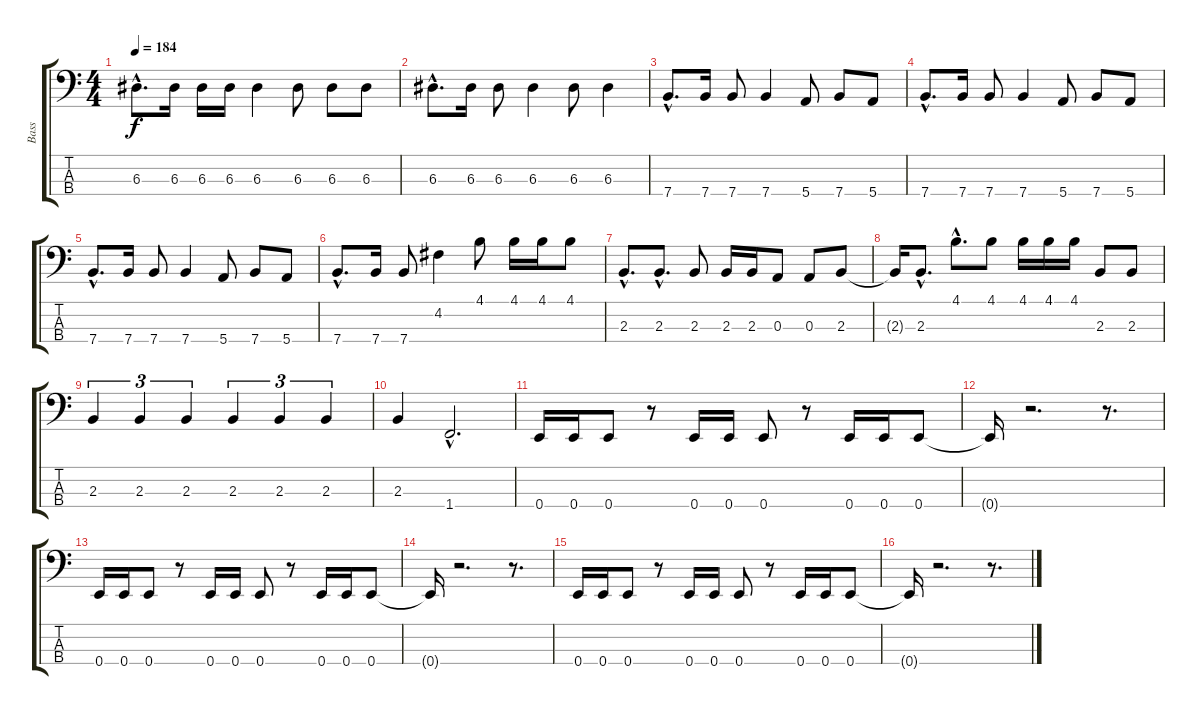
\track ("Bass" "Bass") {instrument electricbassfinger}
\staff {score tabs}
\tuning (G2 D2 A1 E1) {hide}
\ts (4 4)
\tempo 184
\clef f4
\ks c
6.3{hac}.8{d dy f} 6.3.16 6.3.16 6.3.16 6.3.4 6.3.8 6.3.8 6.3.8 |
6.3{hac}.8{d} 6.3.16 6.3.8 6.3.4 6.3.8 6.3.4 |
7.4{hac}.8{d} 7.4.16 7.4.8 7.4.4 5.4.8 7.4.8 5.4.8 |
7.4{hac}.8{d} 7.4.16 7.4.8 7.4.4 5.4.8 7.4.8 5.4.8 |
7.4{hac}.8{d} 7.4.16 7.4.8 7.4.4 5.4.8 7.4.8 5.4.8 |
7.4{hac}.8{d} 7.4.16 7.4.8 4.2.4 4.1.8 4.1.16 4.1.16 4.1.8 |
2.3{hac}.8{d} 2.3{hac}.8{d} 2.3.8 2.3.16 2.3.16 0.3.8 0.3.8 2.3.8 |
2.3{t}.16 2.3{hac}.8{d} 4.1{hac}.8{d} 4.1.8 4.1.16 4.1.16 4.1.16 2.3.8 2.3.8 |
2.3.4{tu (3 2)} 2.3.4{tu (3 2)} 2.3.4{tu (3 2)} 2.3.4{tu (3 2)} 2.3.4{tu (3 2)} 2.3.4{tu (3 2)} |
2.3.4 1.4{hac}.2{d} |
0.4.16 0.4.16 0.4.8 r.8 0.4.16 0.4.16 0.4.8 r.8 0.4.16 0.4.16 0.4.8 |
0.4{t}.16 r.2{d} r.8{d} |
0.4.16 0.4.16 0.4.8 r.8 0.4.16 0.4.16 0.4.8 r.8 0.4.16 0.4.16 0.4.8 |
0.4{t}.16 r.2{d} r.8{d} |
0.4.16 0.4.16 0.4.8 r.8 0.4.16 0.4.16 0.4.8 r.8 0.4.16 0.4.16 0.4.8 |
0.4{t}.16 r.2{d} r.8{d}
